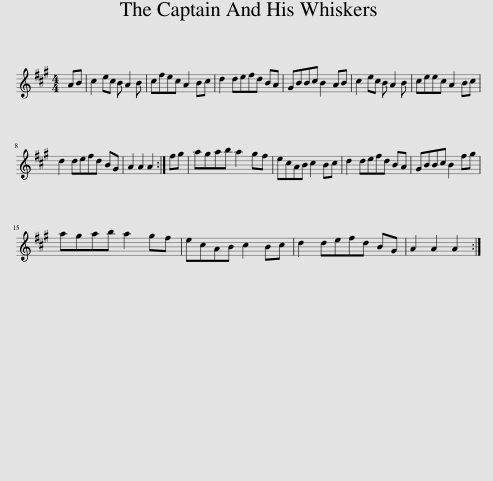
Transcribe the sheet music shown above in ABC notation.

X:1
L:1/8
M:4/4
I:linebreak $
K:A
V:1 treble
V:1
 AB | c2 ec B A2 B | cfec A2 Bc | d2 defd BA | GBBc B2 AB | %5
 c2 ec B A2 B | ceec A2 Bc |$ d2 defd BG | A2 A2 A2 :| fg | %10
 agab a2 gf | ecAB c2 Bc | d2 defd BA | GBBc B2 fg |$ agab a2 gf | %15
 ecAB c2 Bc | d2 defd BG | A2 A2 A2 :| %18
